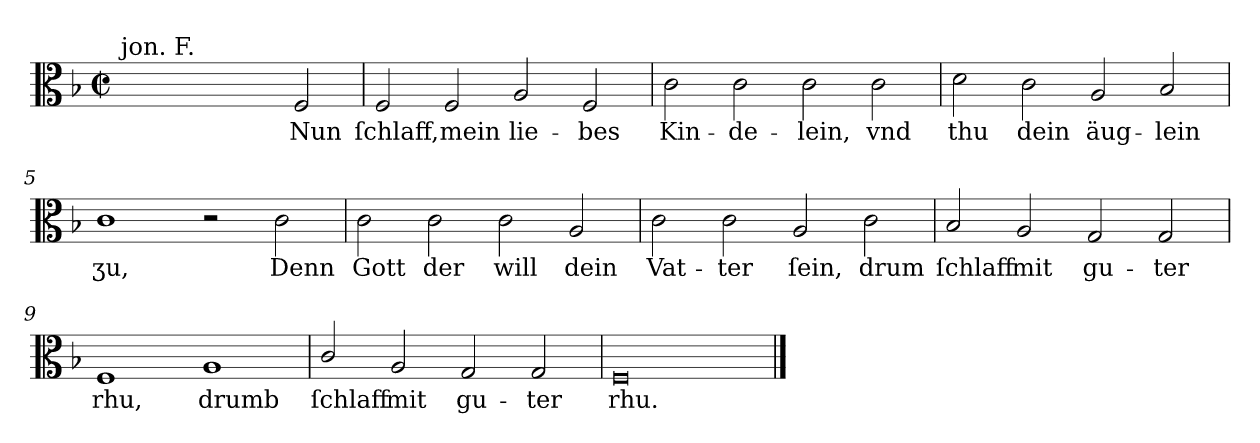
**kern	**text
*part1	*part1
*staff1	*staff1
*clefC3	*
*k[b-]	*
*F:ion	*
*M4/2	*
*met(c|)	*
=1	=1
!LO:TX:a:t=jon. F.	!
1ryy	.
2ryy	.
2F	Nun
=2	=2
2F	ſchlaff,
2F	mein
2A	lie-
2F	-bes
=3	=3
2c	Kin-
2c	-de-
2c	-lein,
2c	vnd
=4	=4
2d	thu
2c	dein
2A	äug-
2B-	-lein
=5	=5
1c	ʒu,
2r	.
2c	Denn
=6	=6
2c	Gott
2c	der
2c	will
2A	dein
=7	=7
2c	Vat-
2c	-ter
2A	ſein,
2c	drum
=8	=8
2B-	ſchlaff
2A	mit
2G	gu-
2G	-ter
=9	=9
1F	rhu,
1A	drumb
=10	=10
2c/	ſchlaff
2A	mit
2G	gu-
2G	-ter
=11	=11
0F/	rhu.
==	==
*-	*-
